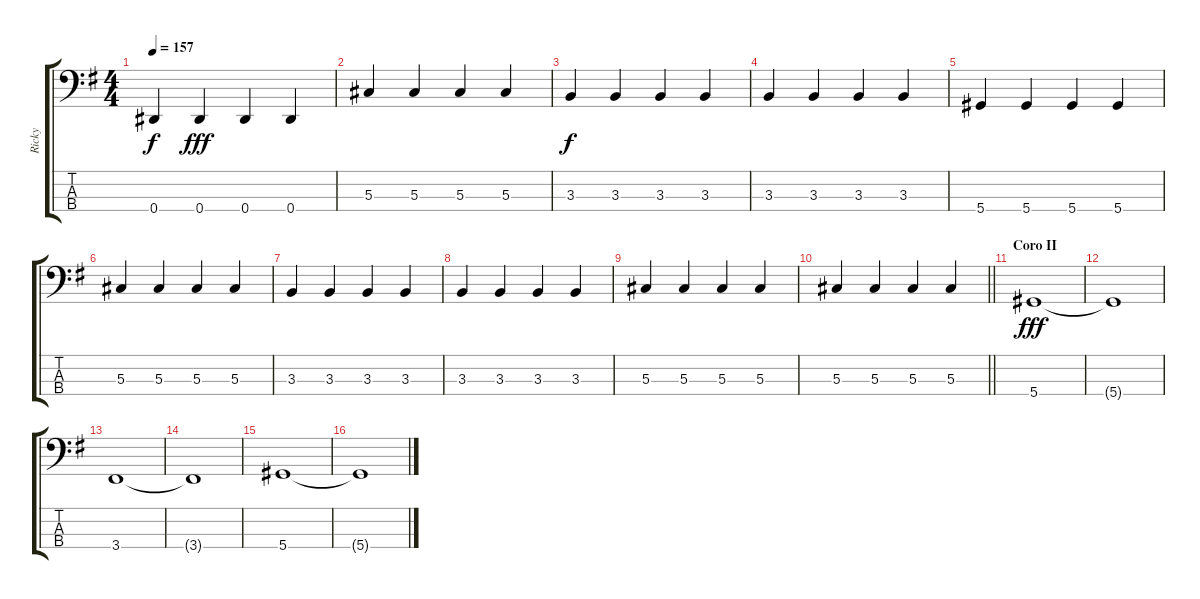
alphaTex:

\track ("Ricky" "Ricky") {instrument acousticbass}
\staff {score tabs}
\tuning (Gb2 Db2 Ab1 Eb1) {hide}
\ts (4 4)
\tempo 157
\clef f4
\ks g
0.4.4{dy f} 0.4.4{dy fff} 0.4.4 0.4.4 |
5.3.4 5.3.4 5.3.4 5.3.4 |
3.3.4{dy f} 3.3.4 3.3.4 3.3.4 |
3.3.4 3.3.4 3.3.4 3.3.4 |
5.4.4 5.4.4 5.4.4 5.4.4 |
5.3.4 5.3.4 5.3.4 5.3.4 |
3.3.4 3.3.4 3.3.4 3.3.4 |
3.3.4 3.3.4 3.3.4 3.3.4 |
5.3.4 5.3.4 5.3.4 5.3.4 |
\barLineRight lightlight
5.3.4 5.3.4 5.3.4 5.3.4 |
\section ("" "Coro II")
5.4.1{dy fff} |
5.4{t}.1 |
3.4.1 |
3.4{t}.1 |
5.4.1 |
5.4{t}.1
